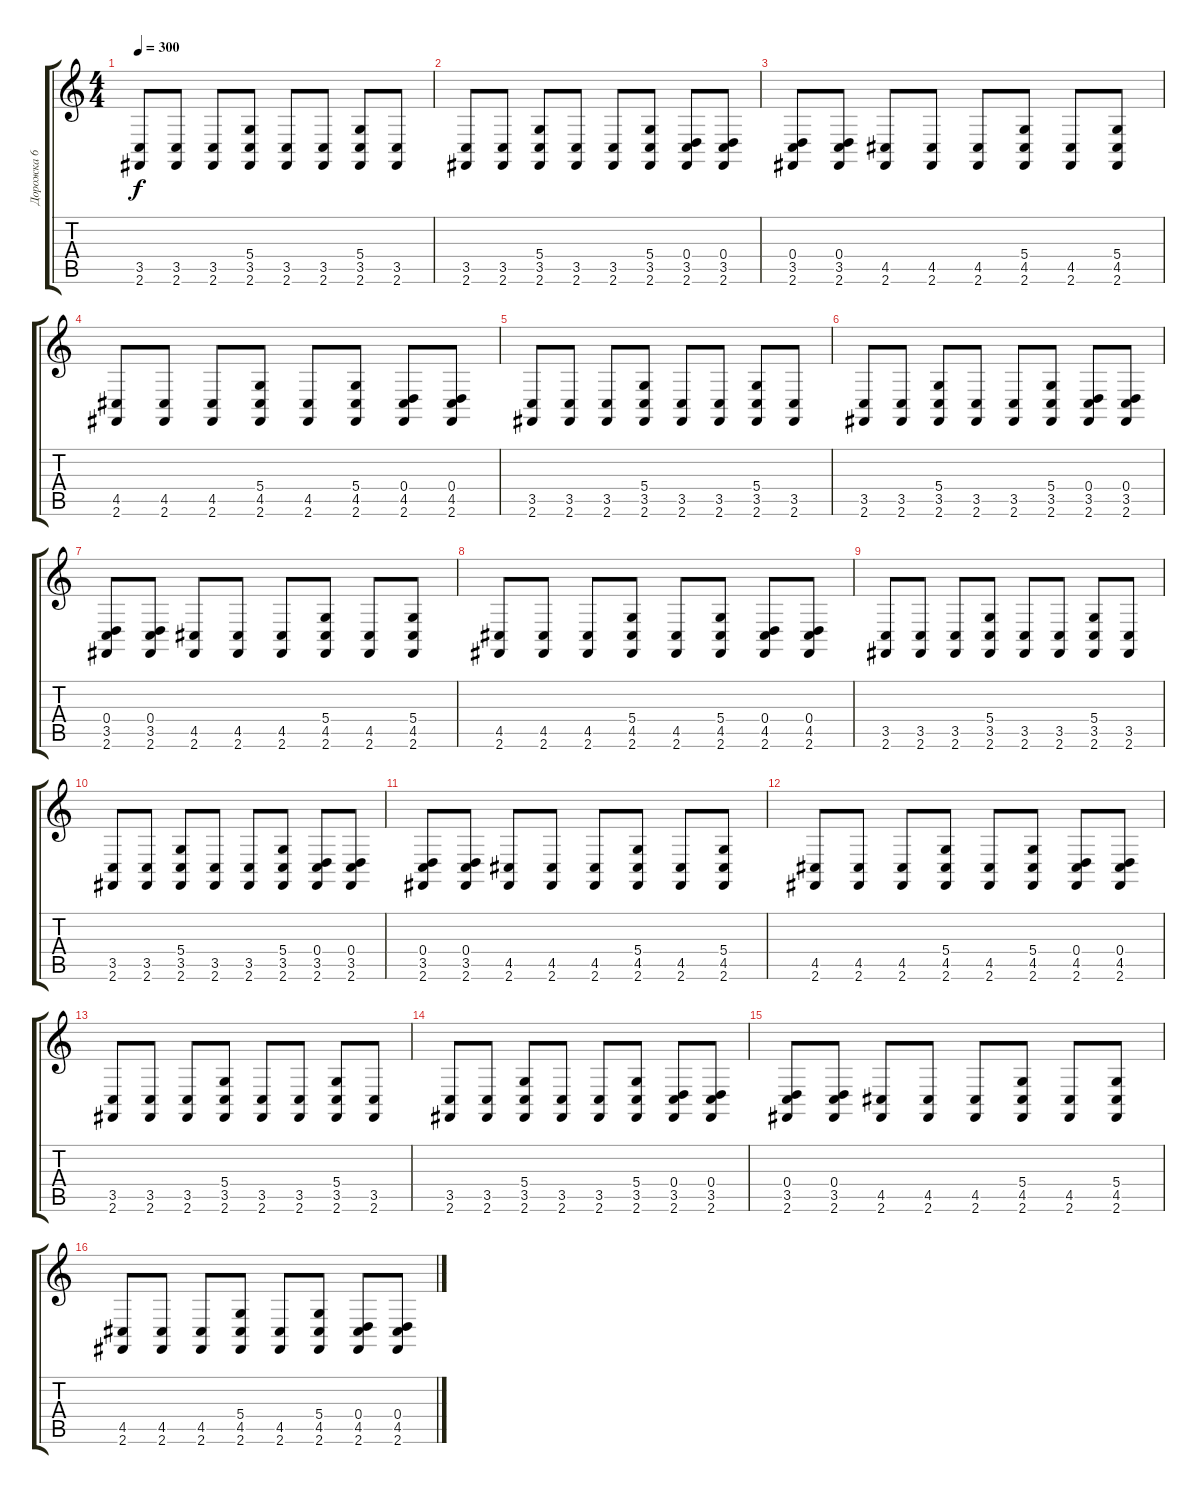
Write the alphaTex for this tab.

\track ("Дорожка 6" "Дорожка 6") {instrument churchorgan}
\staff {score tabs}
\tuning (E4 B3 G3 D3 A2 E2) {hide}
\ts (4 4)
\tempo 300
\clef g2
\ks c
(3.5 2.6).8{dy f} (3.5 2.6).8 (3.5 2.6).8 (5.4 3.5 2.6).8 (3.5 2.6).8 (3.5 2.6).8 (5.4 3.5 2.6).8 (3.5 2.6).8 |
(3.5 2.6).8 (3.5 2.6).8 (5.4 3.5 2.6).8 (3.5 2.6).8 (3.5 2.6).8 (5.4 3.5 2.6).8 (0.4 3.5 2.6).8 (0.4 3.5 2.6).8 |
(0.4 3.5 2.6).8 (0.4 3.5 2.6).8 (4.5 2.6).8 (4.5 2.6).8 (4.5 2.6).8 (5.4 4.5 2.6).8 (4.5 2.6).8 (5.4 4.5 2.6).8 |
(4.5 2.6).8 (4.5 2.6).8 (4.5 2.6).8 (5.4 4.5 2.6).8 (4.5 2.6).8 (5.4 4.5 2.6).8 (0.4 4.5 2.6).8 (0.4 4.5 2.6).8 |
(3.5 2.6).8 (3.5 2.6).8 (3.5 2.6).8 (5.4 3.5 2.6).8 (3.5 2.6).8 (3.5 2.6).8 (5.4 3.5 2.6).8 (3.5 2.6).8 |
(3.5 2.6).8 (3.5 2.6).8 (5.4 3.5 2.6).8 (3.5 2.6).8 (3.5 2.6).8 (5.4 3.5 2.6).8 (0.4 3.5 2.6).8 (0.4 3.5 2.6).8 |
(0.4 3.5 2.6).8 (0.4 3.5 2.6).8 (4.5 2.6).8 (4.5 2.6).8 (4.5 2.6).8 (5.4 4.5 2.6).8 (4.5 2.6).8 (5.4 4.5 2.6).8 |
(4.5 2.6).8 (4.5 2.6).8 (4.5 2.6).8 (5.4 4.5 2.6).8 (4.5 2.6).8 (5.4 4.5 2.6).8 (0.4 4.5 2.6).8 (0.4 4.5 2.6).8 |
(3.5 2.6).8 (3.5 2.6).8 (3.5 2.6).8 (5.4 3.5 2.6).8 (3.5 2.6).8 (3.5 2.6).8 (5.4 3.5 2.6).8 (3.5 2.6).8 |
(3.5 2.6).8 (3.5 2.6).8 (5.4 3.5 2.6).8 (3.5 2.6).8 (3.5 2.6).8 (5.4 3.5 2.6).8 (0.4 3.5 2.6).8 (0.4 3.5 2.6).8 |
(0.4 3.5 2.6).8 (0.4 3.5 2.6).8 (4.5 2.6).8 (4.5 2.6).8 (4.5 2.6).8 (5.4 4.5 2.6).8 (4.5 2.6).8 (5.4 4.5 2.6).8 |
(4.5 2.6).8 (4.5 2.6).8 (4.5 2.6).8 (5.4 4.5 2.6).8 (4.5 2.6).8 (5.4 4.5 2.6).8 (0.4 4.5 2.6).8 (0.4 4.5 2.6).8 |
(3.5 2.6).8 (3.5 2.6).8 (3.5 2.6).8 (5.4 3.5 2.6).8 (3.5 2.6).8 (3.5 2.6).8 (5.4 3.5 2.6).8 (3.5 2.6).8 |
(3.5 2.6).8 (3.5 2.6).8 (5.4 3.5 2.6).8 (3.5 2.6).8 (3.5 2.6).8 (5.4 3.5 2.6).8 (0.4 3.5 2.6).8 (0.4 3.5 2.6).8 |
(0.4 3.5 2.6).8 (0.4 3.5 2.6).8 (4.5 2.6).8 (4.5 2.6).8 (4.5 2.6).8 (5.4 4.5 2.6).8 (4.5 2.6).8 (5.4 4.5 2.6).8 |
(4.5 2.6).8 (4.5 2.6).8 (4.5 2.6).8 (5.4 4.5 2.6).8 (4.5 2.6).8 (5.4 4.5 2.6).8 (0.4 4.5 2.6).8 (0.4 4.5 2.6).8
